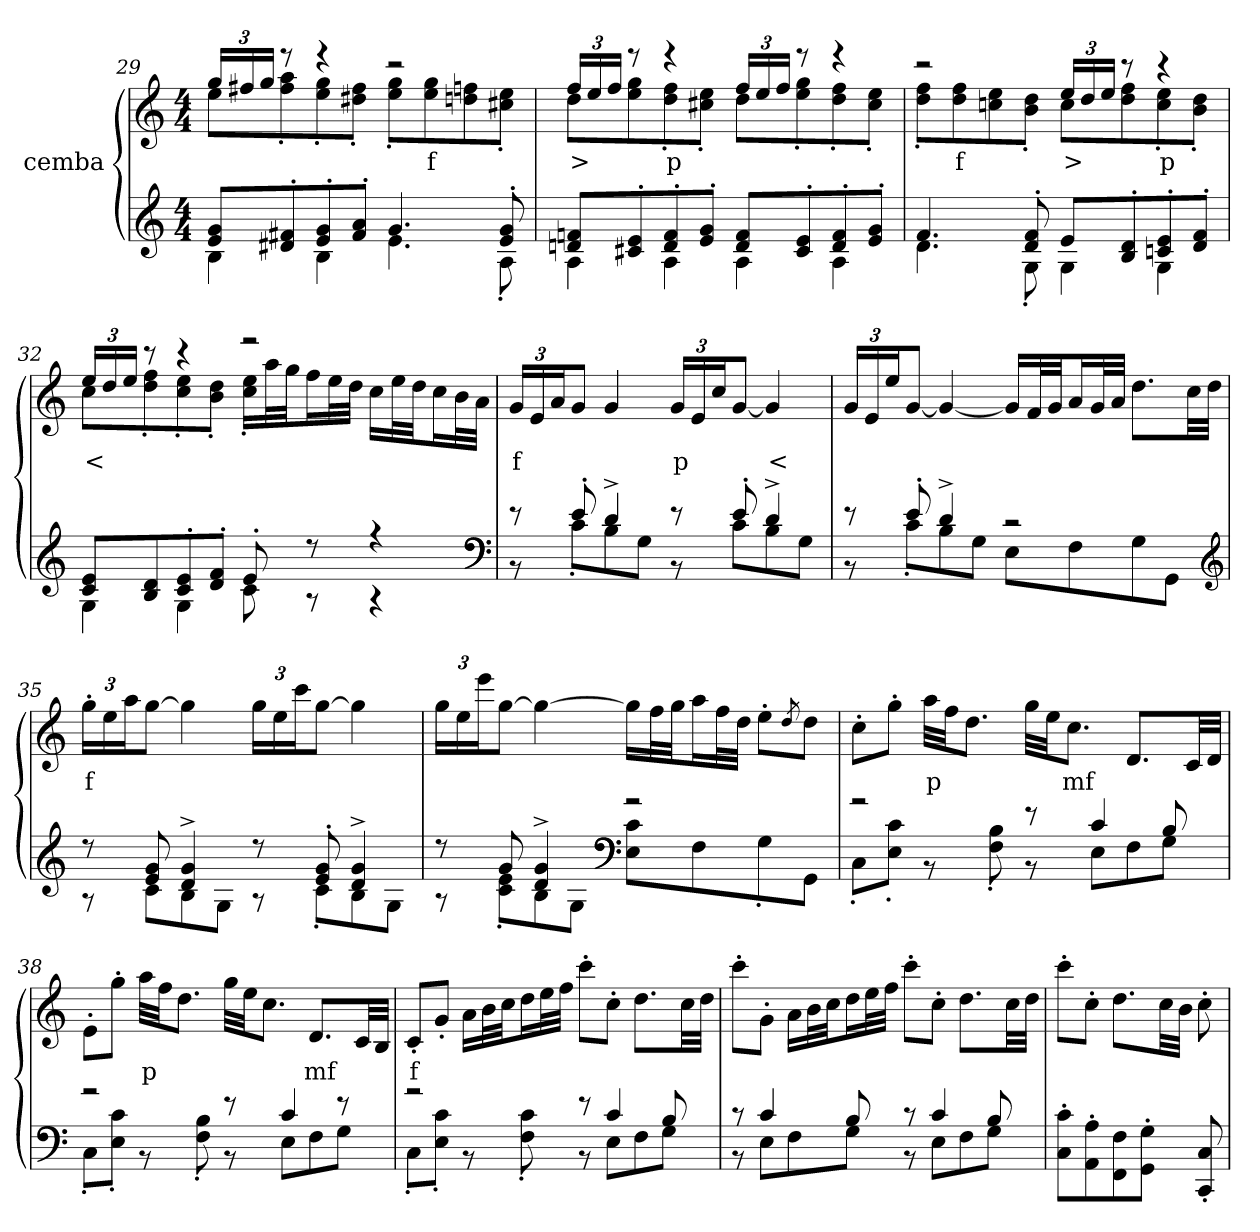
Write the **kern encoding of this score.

**kern	**kern	**text
*part2	*part1	*part1
*staff2	*staff1	*staff1
*I"cemba	*I"cemba	*
*clefG2	*clefG2	*
*k[]	*k[]	*
*C:	*C:	*
*M4/4	*M4/4	*
=29	=29	=29
*^	*^	*
8e/ 8g/L	4B\	24gg/LL	8ee\L	.
.	.	24ff#X/	.	.
.	.	24gg/JJ	.	.
8d#X/'> 8f#X/'>	.	8r	8ff#\'> 8aa\'>	.
8e/'> 8g/'>	4B\	4r	8ee\'> 8gg\'>	.
8f#/'> 8a/'>J	.	.	8dd#X\'> 8ff#\'>J	.
4.g/	4.e\	2r	8ee\'> 8gg\'>L	.
.	.	.	8ee\ 8gg\	f
.	.	.	8ddn\ 8ffn\	.
8e/'> 8g/'>	8A'>\	.	8cc#X\'> 8ee\'>J	.
=30	=30	=30	=30	=30
8dn/ 8fn/L	4A\	24ff/LL	8dd\L	>
.	.	24ee/	.	.
.	.	24ff/JJ	.	.
8c#X/'> 8e/'>	.	8r	8ee\ 8gg\	.
8d/'> 8f/'>	4A\	4r	8dd\'> 8ff\'>	p
8e/'> 8g/'>J	.	.	8cc#X\'> 8ee\'>J	.
8d/ 8f/L	4A\	24ff/LL	8dd\L	.
.	.	24ee/	.	.
.	.	24ff/JJ	.	.
8c#/'> 8e/'>	.	8r	8ee\'> 8gg\'>	.
8d/'> 8f/'>	4A\	4r	8dd\'> 8ff\'>	.
8e/'> 8g/'>J	.	.	8cc#\'> 8ee\'>J	.
=31	=31	=31	=31	=31
4.f/	4.d\	2r	8dd\'> 8ff\'>L	.
.	.	.	8dd\ 8ff\	f
.	.	.	8ccn\ 8ee\	.
8d/'> 8f/'>	8G'>\	.	8b\'> 8dd\'>J	.
8e/L	4G\	24ee/LL	8cc\L	>
.	.	24dd/	.	.
.	.	24ee/JJ	.	.
8B/'> 8d/'>	.	8r	8dd\ 8ff\	.
8cn/'> 8e/'>	4G\	4r	8cc\'> 8ee\'>	p
8d/'> 8f/'>J	.	.	8b\'> 8dd\'>J	.
=32	=32	=32	=32	=32
8c/ 8e/L	4G\	24ee/LL	8cc\L	<
.	.	24dd/	.	.
.	.	24ee/JJ	.	.
8B/ 8d/	.	8r	8dd\'> 8ff\'>	.
8c/'> 8e/'>	4G\	4r	8cc\'> 8ee\'>	.
8d/'> 8f/'>J	.	.	8b\'> 8dd\'>J	.
8e'>/	8c\	2r	16cc\'> 16ee\'>LL	.
.	.	.	32aa\L	.
.	.	.	32gg\JJ	.
8r	8r	.	16ff\L	.
.	.	.	32ee\L	.
.	.	.	32dd\JJJ	.
4r	4r	.	16cc\LL	.
.	.	.	32ee\L	.
.	.	.	32dd\JJ	.
.	.	.	16cc\L	.
.	.	.	32b\L	.
.	.	.	32a\JJJ	.
*	*	*v	*v	*
*clefF4	*	*	*
=33	=33	=33	=33
8r	8r	24g/LL	f
.	.	24e/	.
.	.	24a/J	.
8e'>/	8c'>\L	8g/J	.
4d^>/	8B\	4g/	.
.	8G\J	.	.
8r	8r	24g/LL	p
.	.	24e/	.
.	.	24cc/J	.
8e'>/	8c\L	[8g/J	.
4d^>/	8B\	4g/]	<
.	8G\J	.	.
=34	=34	=34	=34
8r	8r	24g/LL	.
.	.	24e/	.
.	.	24ee/J	.
8e'>/	8c'>\L	[8g/J	.
4d^>/	8B\	4g/_	.
.	8G\J	.	.
2r	8E\L	16g/LL]	.
.	.	32f/L	.
.	.	32g/JJ	.
.	8F\	16a/L	.
.	.	32g/L	.
.	.	32a/JJJ	.
.	8G\	8.dd\L	.
.	8GG\J	.	.
.	.	32cc\LL	.
.	.	32dd\JJJ	.
*clefG2	*	*	*
=35	=35	=35	=35
8r	8r	24gg'>\LL	f
.	.	24ee\	.
.	.	24aa\J	.
8e/ 8g/	8c\L	[8gg\J	.
4d/^> 4g/^>	8B\	4gg\]	.
.	8G\J	.	.
8r	8r	24gg\LL	.
.	.	24ee\	.
.	.	24ccc\J	.
8e/'> 8g/'>	8c'>\L	[8gg\J	.
4d/^> 4g/^>	8B\	4gg\]	.
.	8G\J	.	.
=36	=36	=36	=36
8r	8r	24gg\LL	.
.	.	24ee\	.
.	.	24eee\J	.
8g/	8c\'> 8e\'>L	[8gg\J	.
4d/^> 4g/^>	8B\	4gg\_	.
.	8G\J	.	.
*clefF4	*	*	*
2r	8E\ 8c\L	16gg\LL]	.
.	.	32ff\L	.
.	.	32gg\JJ	.
.	8F\	16aa\L	.
.	.	32ff\L	.
.	.	32dd\JJJ	.
.	8G'>\	8ee'>\L	.
.	.	8qdd/	.
.	8GG\J	8dd\J	.
=37	=37	=37	=37
2r	8C'>\L	8cc'>\L	.
.	8E\'> 8c\'>J	8gg'>\J	.
.	8r	32aa\LLL	p
.	.	32ff\JJ	.
.	.	8.dd\J	.
.	8F\'> 8B\'>	.	.
8r	8r	32gg\LLL	.
.	.	32ee\JJ	.
.	.	8.cc\J	mf
4c/	8E\L	.	.
.	8F\	8.d/L	.
8B/	8G\J	.	.
.	.	32c/LL	.
.	.	32d/JJJ	.
=38	=38	=38	=38
2r	8C'>\L	8e'>\L	.
.	8E\'> 8c\'>J	8gg'>\J	.
.	8r	32aa\LLL	p
.	.	32ff\JJ	.
.	.	8.dd\J	.
.	8F\'> 8B\'>	.	.
8r	8r	32gg\LLL	.
.	.	32ee\JJ	.
.	.	8.cc\J	.
4c/	8E\L	.	.
.	8F\	8.d/L	mf
8r	8G\J	.	.
.	.	32c/LL	.
.	.	32B/JJJ	.
=39	=39	=39	=39
2r	8C'>\L	8c'>/L	f
.	8E\'> 8c\'>J	8g'>/J	.
.	8r	16a\LL	.
.	.	32b\L	.
.	.	32cc\JJ	.
.	8F\'> 8c\'>	16dd\L	.
.	.	32ee\L	.
.	.	32ff\JJJ	.
8r	8r	8ccc'>\L	.
4c/	8E\L	8cc'>\J	.
.	8F\	8.dd\L	.
8B/	8G\J	.	.
.	.	32cc\LL	.
.	.	32dd\JJJ	.
=40	=40	=40	=40
8r	8r	8ccc'>\L	.
4c/	8E\L	8g'>\J	.
.	8F\	16a\LL	.
.	.	32b\L	.
.	.	32cc\JJ	.
8B/	8G\J	16dd\L	.
.	.	32ee\L	.
.	.	32ff\JJJ	.
8r	8r	8ccc'>\L	.
4c/	8E\L	8cc'>\J	.
.	8F\	8.dd\L	.
8B/	8G\J	.	.
.	.	32cc\LL	.
.	.	32dd\JJJ	.
*v	*v	*	*
=41	=41	=41
8C\'> 8c\'>L	8ccc'>\L	.
8AA\'> 8A\'>	8cc'>\J	.
8FF\ 8F\	8.dd\L	.
8GG\'> 8G\'>J	.	.
.	32cc\LL	.
.	32b\JJJ	.
8CC/'> 8C/'>	8cc'>\	.
=	=	=
*-	*-	*-
